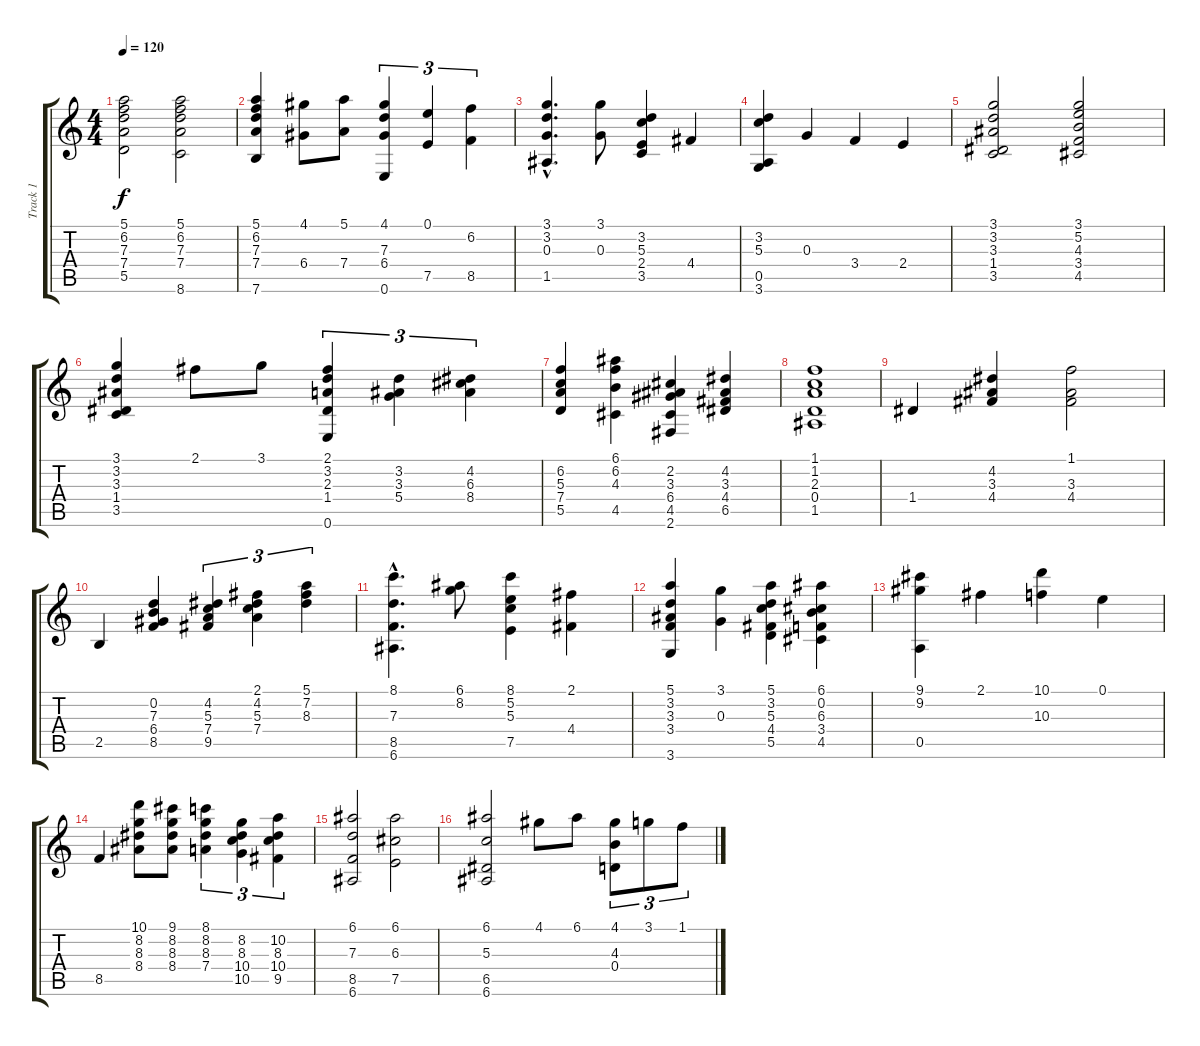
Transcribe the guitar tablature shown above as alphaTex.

\track ("Track 1" "Track 1") {instrument acousticguitarnylon}
\staff {score tabs}
\tuning (E4 B3 G3 D3 A2 E2) {hide}
\ts (4 4)
\tempo 120
\clef g2
\ks c
(5.1 6.2 7.3 7.4 5.5).2{dy f} (5.1 6.2 7.3 7.4 8.6).2 |
(5.1 6.2 7.3 7.4 7.6).4 (4.1 6.4).8 (5.1 7.4).8 (4.1 7.3 6.4 0.6).4{tu (3 2)} (0.1 7.5).4{tu (3 2)} (6.2 8.5).4{tu (3 2)} |
(3.1{hac} 3.2{hac} 0.3{hac} 1.5{hac}).4{d} (3.1 0.3).8 (3.2 5.3 2.4 3.5).4 4.4.4 |
(3.2 5.3 0.5 3.6).4 0.3.4 3.4.4 2.4.4 |
(3.1 3.2 3.3 1.4 3.5).2 (3.1 5.2 4.3 3.4 4.5).2 |
(3.1 3.2 3.3 1.4 3.5).4 2.1.8 3.1.8 (2.1 3.2 2.3 1.4 0.6).4{tu (3 2)} (3.2 3.3 5.4).4{tu (3 2)} (4.2 6.3 8.4).4{tu (3 2)} |
(6.2 5.3 7.4 5.5).4 (6.1 6.2 4.3 4.5).4 (2.2 3.3 6.4 4.5 2.6).4 (4.2 3.3 4.4 6.5).4 |
(1.1 1.2 2.3 0.4 1.5).1 |
1.4.4 (4.2 3.3 4.4).4 (1.1 3.3 4.4).2 |
2.5.4 (0.2 7.3 6.4 8.5).4 (4.2 5.3 7.4 9.5).4{tu (3 2)} (2.1 4.2 5.3 7.4).4{tu (3 2)} (5.1 7.2 8.3).4{tu (3 2)} |
(8.1{hac} 7.3{hac} 8.5{hac} 6.6{hac}).4{d} (6.1 8.2).8 (8.1 5.2 5.3 7.5).4 (2.1 4.4).4 |
(5.1 3.2 3.3 3.4 3.6).4 (3.1 0.3).4 (5.1 3.2 5.3 4.4 5.5).4 (6.1 0.2 6.3 3.4 4.5).4 |
(9.1 9.2 0.5).4 2.1.4 (10.1 10.3).4 0.1.4 |
8.5.4 (10.1 8.2 8.3 8.4).8 (9.1 8.2 8.3 8.4).8 (8.1 8.2 8.3 7.4).4{tu (3 2)} (8.2 8.3 10.4 10.5).4{tu (3 2)} (10.2 8.3 10.4 9.5).4{tu (3 2)} |
(6.1 7.3 8.5 6.6).2 (6.1 6.3 7.5).2 |
(6.1 5.3 6.5 6.6).2 4.1.8 6.1.8 (4.1 4.3 0.4).8{tu (3 2)} 3.1.8{tu (3 2)} 1.1.8{tu (3 2)}
